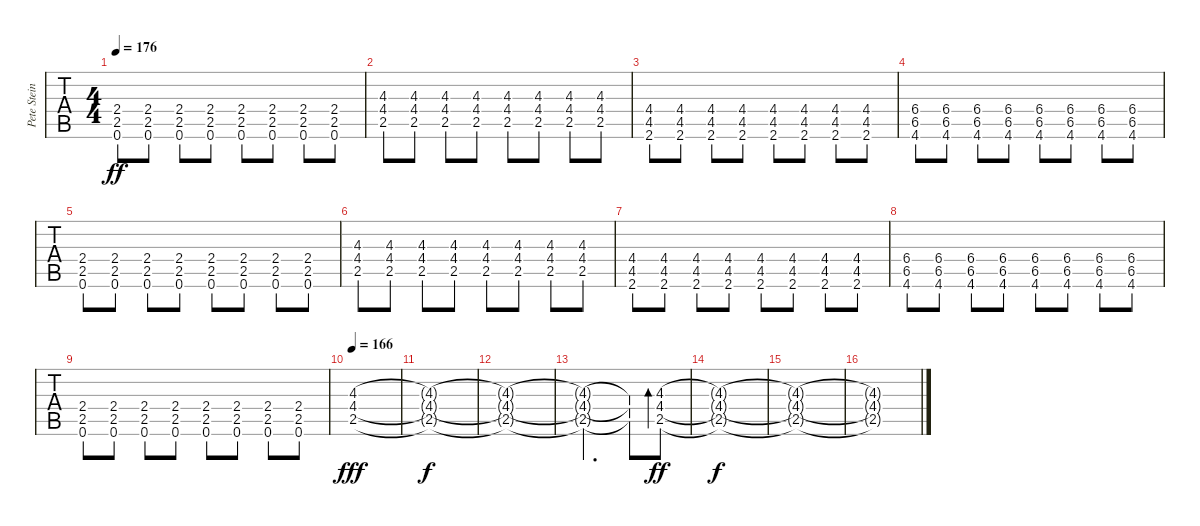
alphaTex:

\track ("Pete Steinkopf - Guitar One" "Pete Stein") {instrument distortionguitar}
\staff {tabs}
\tuning (E4 B3 G3 D3 A2 E2) {hide}
\ts (4 4)
\tempo 176
\clef g2
\ks b
(2.4 2.5 0.6).8{dy ff} (2.4 2.5 0.6).8 (2.4 2.5 0.6).8 (2.4 2.5 0.6).8 (2.4 2.5 0.6).8 (2.4 2.5 0.6).8 (2.4 2.5 0.6).8 (2.4 2.5 0.6).8 |
(4.3 4.4 2.5).8 (4.3 4.4 2.5).8 (4.3 4.4 2.5).8 (4.3 4.4 2.5).8 (4.3 4.4 2.5).8 (4.3 4.4 2.5).8 (4.3 4.4 2.5).8 (4.3 4.4 2.5).8 |
(4.4 4.5 2.6).8 (4.4 4.5 2.6).8 (4.4 4.5 2.6).8 (4.4 4.5 2.6).8 (4.4 4.5 2.6).8 (4.4 4.5 2.6).8 (4.4 4.5 2.6).8 (4.4 4.5 2.6).8 |
(6.4 6.5 4.6).8 (6.4 6.5 4.6).8 (6.4 6.5 4.6).8 (6.4 6.5 4.6).8 (6.4 6.5 4.6).8 (6.4 6.5 4.6).8 (6.4 6.5 4.6).8 (6.4 6.5 4.6).8 |
(2.4 2.5 0.6).8 (2.4 2.5 0.6).8 (2.4 2.5 0.6).8 (2.4 2.5 0.6).8 (2.4 2.5 0.6).8 (2.4 2.5 0.6).8 (2.4 2.5 0.6).8 (2.4 2.5 0.6).8 |
(4.3 4.4 2.5).8 (4.3 4.4 2.5).8 (4.3 4.4 2.5).8 (4.3 4.4 2.5).8 (4.3 4.4 2.5).8 (4.3 4.4 2.5).8 (4.3 4.4 2.5).8 (4.3 4.4 2.5).8 |
(4.4 4.5 2.6).8 (4.4 4.5 2.6).8 (4.4 4.5 2.6).8 (4.4 4.5 2.6).8 (4.4 4.5 2.6).8 (4.4 4.5 2.6).8 (4.4 4.5 2.6).8 (4.4 4.5 2.6).8 |
(6.4 6.5 4.6).8 (6.4 6.5 4.6).8 (6.4 6.5 4.6).8 (6.4 6.5 4.6).8 (6.4 6.5 4.6).8 (6.4 6.5 4.6).8 (6.4 6.5 4.6).8 (6.4 6.5 4.6).8 |
(2.4 2.5 0.6).8 (2.4 2.5 0.6).8 (2.4 2.5 0.6).8 (2.4 2.5 0.6).8 (2.4 2.5 0.6).8 (2.4 2.5 0.6).8 (2.4 2.5 0.6).8 (2.4 2.5 0.6).8 |
\tempo 166
(4.3 4.4 2.5).1{dy fff} |
(4.3{t} 4.4{t} 2.5{t}).1{dy f} |
(4.3{t} 4.4{t} 2.5{t}).1 |
(4.3{t} 4.4{t} 2.5{t}).2{d} (4.3{t} 4.4{t} 2.5{t}).8 (4.3 4.4 2.5).8{bd 480 dy ff instrument distortionguitar} |
(4.3{t} 4.4{t} 2.5{t}).1{dy f} |
(4.3{t} 4.4{t} 2.5{t}).1 |
(4.3{t} 4.4{t} 2.5{t}).1
